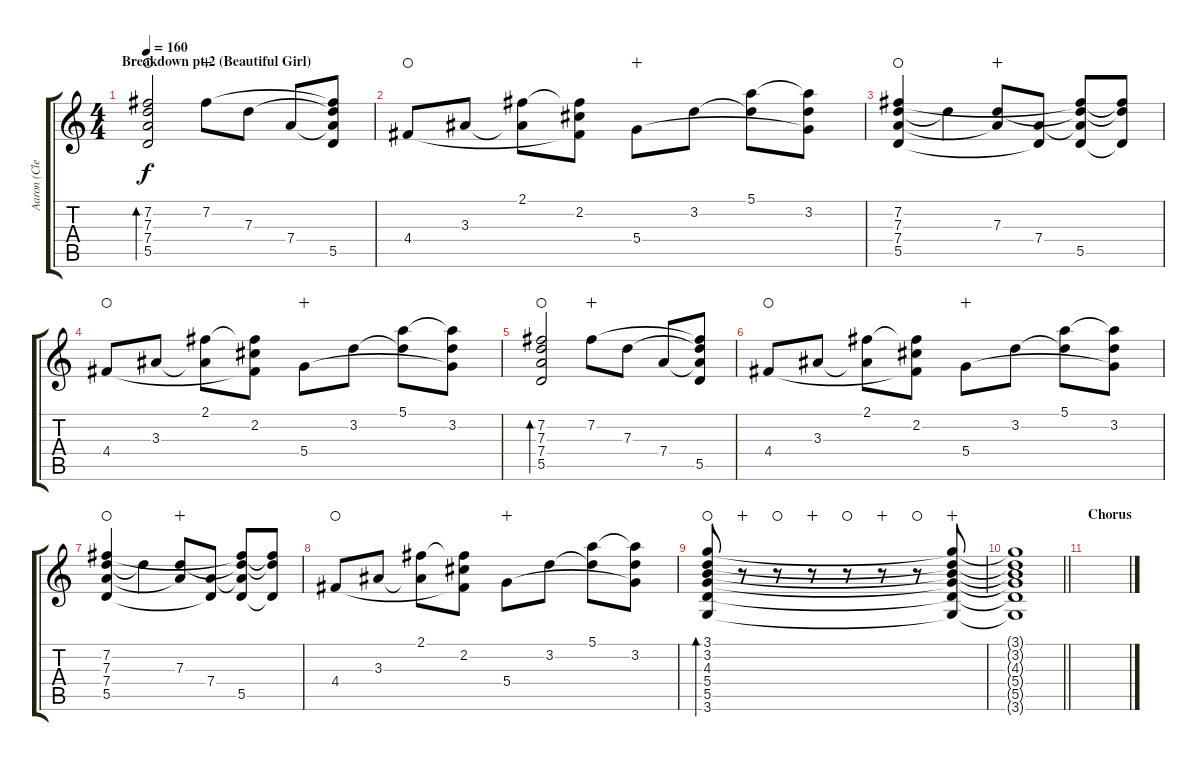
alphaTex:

\track ("Aaron (Clean)" "Aaron (Cle") {instrument electricguitarclean}
\staff {score tabs}
\tuning (E4 B3 G3 D3 A2 E2) {hide}
\ts (4 4)
\section ("" "Breakdown pt.2 (Beautiful Girl)")
\tempo 160
\clef g2
\ks c
(7.2 7.3 7.4 5.5).2{bd 480 dy f waho} 7.2.8{wahc} 7.3.8 7.4.8 (7.2{t} 7.3{t} 7.4{t} 5.5).8 |
4.4.8{waho} 3.3.8 (2.1 3.3{t}).8 (2.1{t} 2.2 4.4{t}).8 5.4.8{wahc} 3.2.8 (5.1 3.2{t}).8 (5.1{t} 3.2 5.4{t}).8 |
(7.2 7.3 7.4 5.5).4{waho} 7.3{t}.4 (7.3 7.4{t}).8{wahc} (7.4 5.5{t}).8 (7.2{t} 7.3{t} 7.4{t} 5.5).8 (7.2{t} 7.3{t} 5.5{t}).8 |
4.4.8{waho} 3.3.8 (2.1 3.3{t}).8 (2.1{t} 2.2 4.4{t}).8 5.4.8{wahc} 3.2.8 (5.1 3.2{t}).8 (5.1{t} 3.2 5.4{t}).8 |
(7.2 7.3 7.4 5.5).2{bd 480 waho} 7.2.8{wahc} 7.3.8 7.4.8 (7.2{t} 7.3{t} 7.4{t} 5.5).8 |
4.4.8{waho} 3.3.8 (2.1 3.3{t}).8 (2.1{t} 2.2 4.4{t}).8 5.4.8{wahc} 3.2.8 (5.1 3.2{t}).8 (5.1{t} 3.2 5.4{t}).8 |
(7.2 7.3 7.4 5.5).4{waho} 7.3{t}.4 (7.3 7.4{t}).8{wahc} (7.4 5.5{t}).8 (7.2{t} 7.3{t} 7.4{t} 5.5).8 (7.2{t} 7.3{t} 5.5{t}).8 |
4.4.8{waho} 3.3.8 (2.1 3.3{t}).8 (2.1{t} 2.2 4.4{t}).8 5.4.8{wahc} 3.2.8 (5.1 3.2{t}).8 (5.1{t} 3.2 5.4{t}).8 |
(3.1 3.2 4.3 5.4 5.5 3.6).8{bd 480 waho} r.8{wahc} r.8{waho} r.8{wahc} r.8{waho} r.8{wahc} r.8{waho} (3.1{t} 3.2{t} 4.3{t} 5.4{t} 5.5{t} 3.6{t}).8{wahc} |
\barLineRight lightlight
(3.1{t} 3.2{t} 4.3{t} 5.4{t} 5.5{t} 3.6{t}).1 |
\section ("" "Chorus")
